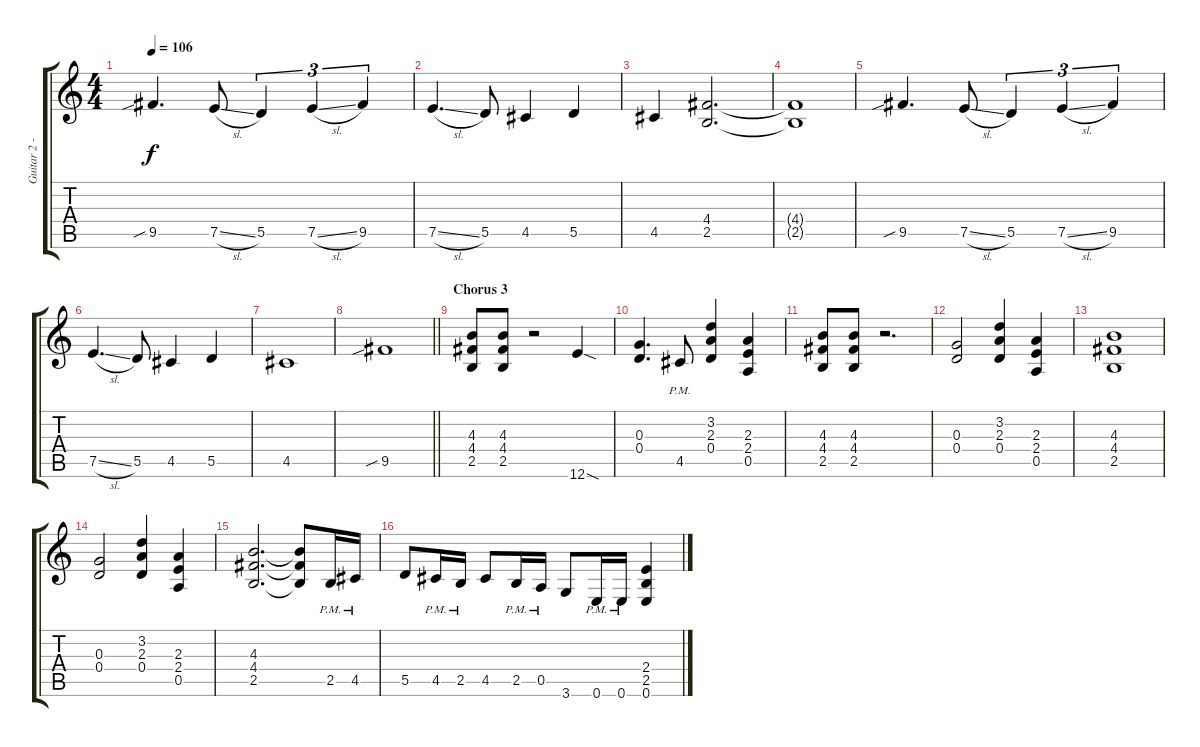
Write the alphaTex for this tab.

\track ("Guitar 2 - Rythm Guitar" "Guitar 2 -") {instrument distortionguitar}
\staff {score tabs}
\tuning (E4 B3 G3 D3 A2 E2) {hide}
\ts (4 4)
\tempo 106
\clef g2
\ks c
9.5{sib}.4{d dy f} 7.5{sl}.8 5.5.4{tu (3 2)} 7.5{sl}.4{tu (3 2)} 9.5.4{tu (3 2)} |
7.5{sl}.4{d} 5.5.8 4.5.4 5.5.4 |
4.5.4 (4.4 2.5).2{d} |
(4.4{t} 2.5{t}).1 |
9.5{sib}.4{d} 7.5{sl}.8 5.5.4{tu (3 2)} 7.5{sl}.4{tu (3 2)} 9.5.4{tu (3 2)} |
7.5{sl}.4{d} 5.5.8 4.5.4 5.5.4 |
4.5.1 |
\barLineRight lightlight
9.5{sib}.1 |
\section ("" "Chorus 3")
(4.3 4.4 2.5).8{balance 8} (4.3 4.4 2.5).8 r.2 12.6{sod}.4 |
(0.3 0.4).4{d} 4.5{pm}.8 (3.2 2.3 0.4).4 (2.3 2.4 0.5).4 |
(4.3 4.4 2.5).8 (4.3 4.4 2.5).8 r.2{d} |
(0.3 0.4).2 (3.2 2.3 0.4).4 (2.3 2.4 0.5).4 |
(4.3 4.4 2.5).1 |
(0.3 0.4).2 (3.2 2.3 0.4).4 (2.3 2.4 0.5).4 |
(4.3 4.4 2.5).2{d} (4.3{t} 4.4{t} 2.5{t}).8 2.5{pm}.16 4.5{pm}.16 |
5.5.8 4.5{pm}.16 2.5{pm}.16 4.5.8 2.5{pm}.16 0.5{pm}.16 3.6.8 0.6{pm}.16 0.6{pm}.16 (2.4 2.5 0.6).4
